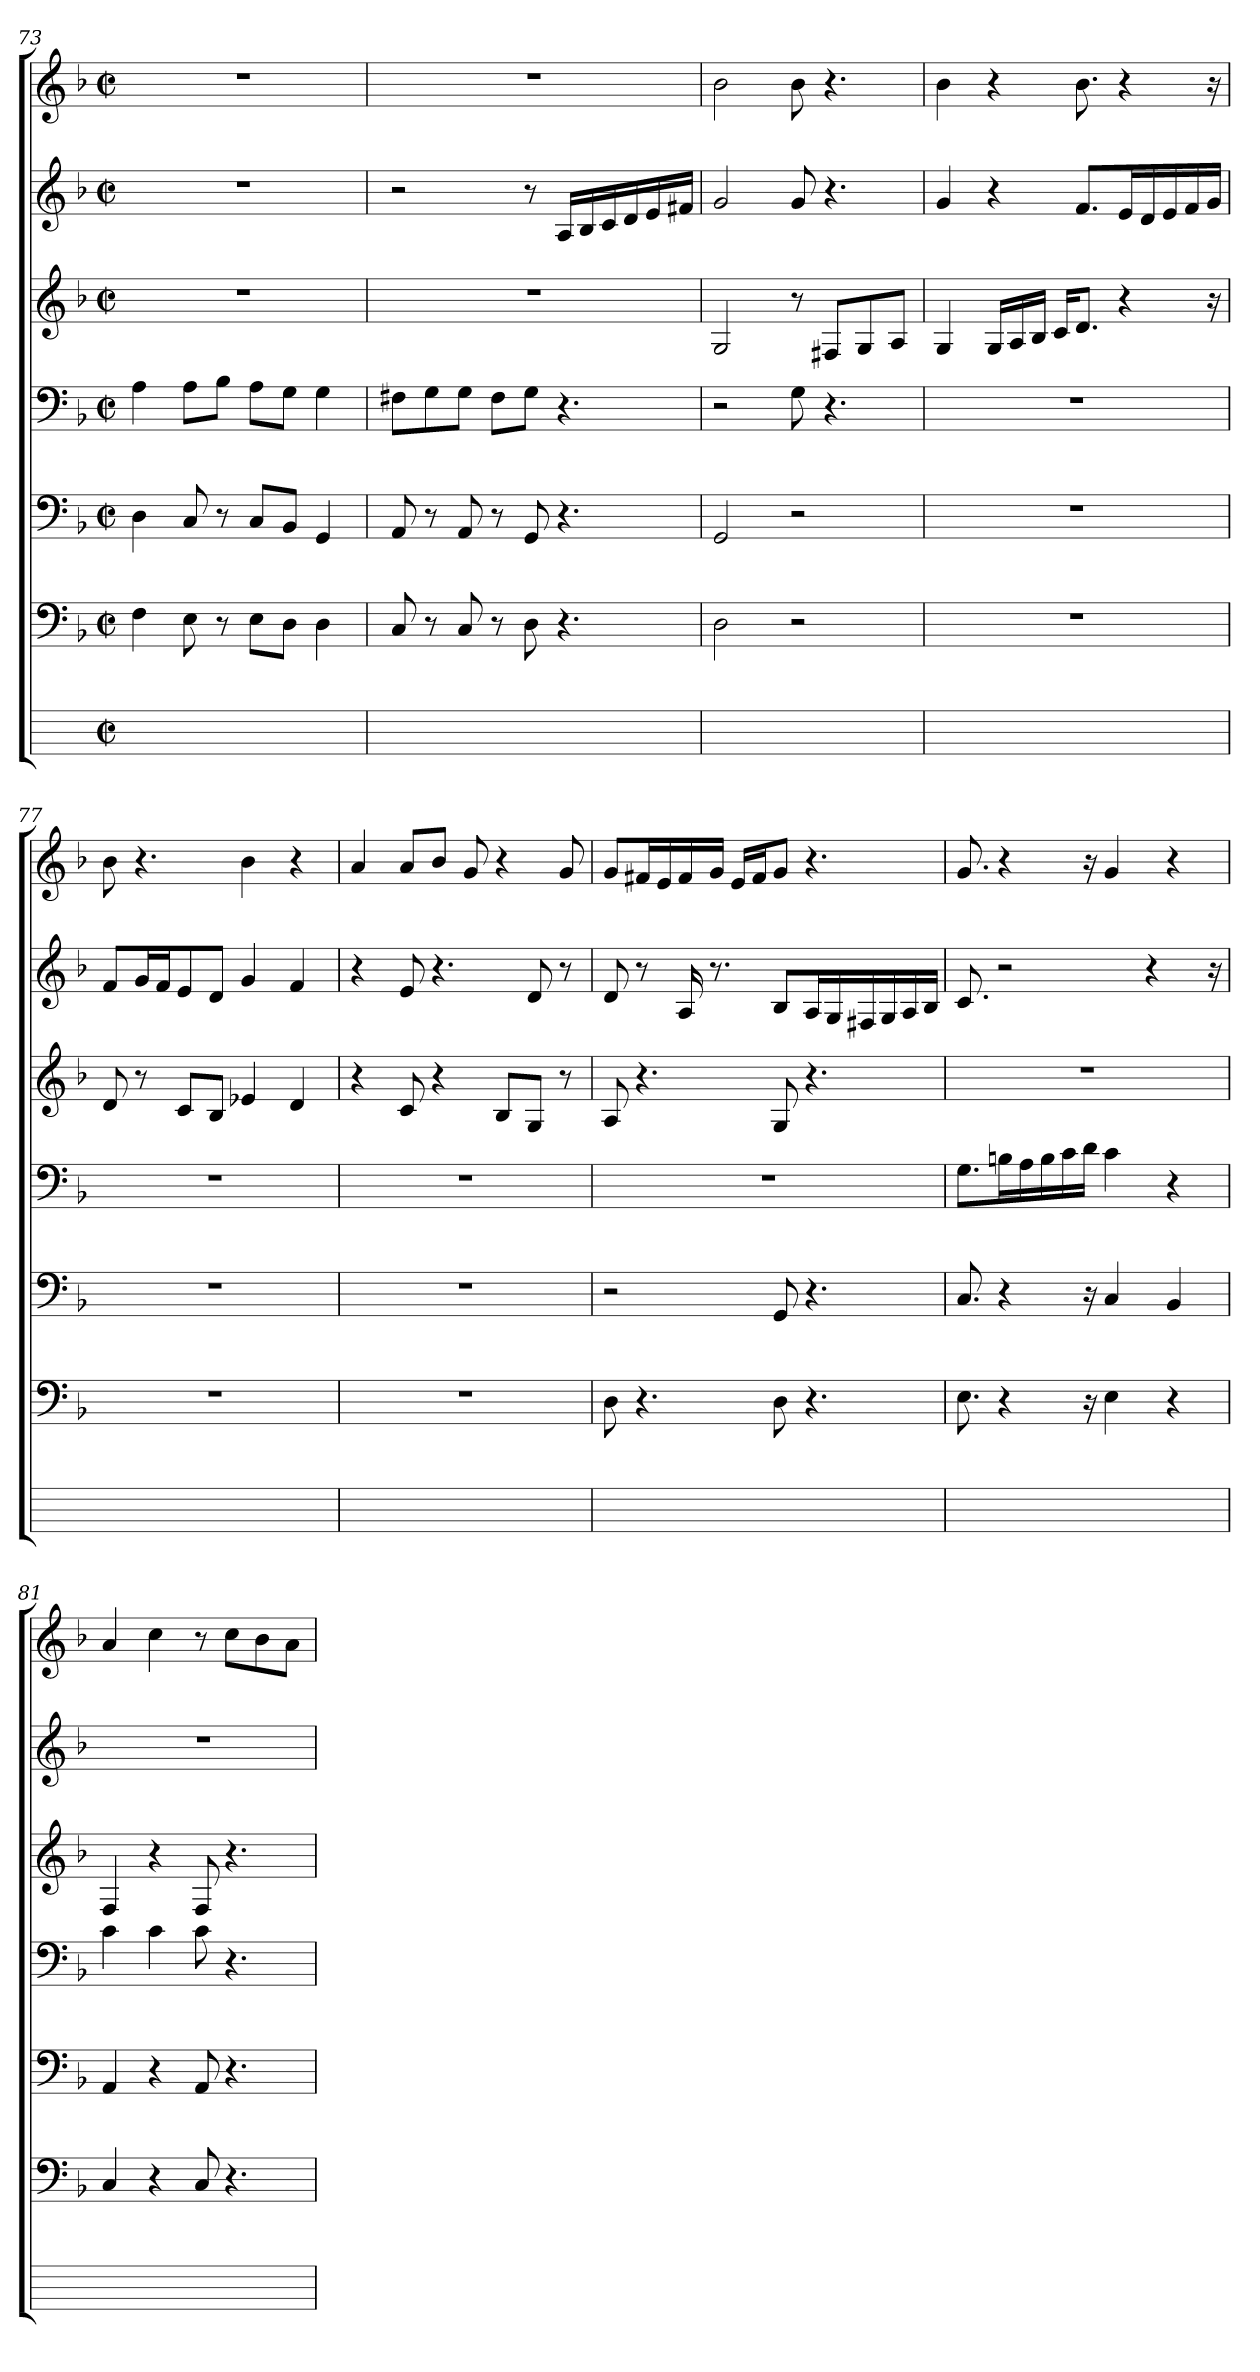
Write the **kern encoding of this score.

**kern	**kern	**kern	**kern	**kern	**kern	**kern
*part7	*part6	*part5	*part4	*part3	*part2	*part1
*staff7	*staff6	*staff5	*staff4	*staff3	*staff2	*staff1
*	*clefF4	*clefF4	*clefF4	*clefG2	*clefG2	*clefG2
*	*k[b-]	*k[b-]	*k[b-]	*k[b-]	*k[b-]	*k[b-]
*	*F:	*F:	*F:	*F:	*F:	*F:
*M2/2	*M2/2	*M2/2	*M2/2	*M2/2	*M2/2	*M2/2
*met(c|)	*met(c|)	*met(c|)	*met(c|)	*met(c|)	*met(c|)	*met(c|)
=73	=73	=73	=73	=73	=73	=73
1ryy	4Fi	4Di	4A	1r	1r	1r
.	8E	8C	8AiL	.	.	.
.	8r	8r	8B-jJ	.	.	.
.	8EiL	8CiL	8AiL	.	.	.
.	8DJ	8BB-J	8GiJ	.	.	.
.	4D	4GG	4Gi	.	.	.
=74	=74	=74	=74	=74	=74	=74
1ryy	8CZ	8AA	8F#XL	1r	2r	1r
.	8r	8r	8Gj	.	.	.
.	8C	8AAi	8GZJ	.	.	.
.	8r	8r	8F#jL	.	.	.
.	8D	8GG	8GJ	.	8r	.
.	4.r	4.r	4.r	.	16AjLL	.
.	.	.	.	.	16B-j	.
.	.	.	.	.	16cj	.
.	.	.	.	.	16dj	.
.	.	.	.	.	16ej	.
.	.	.	.	.	16f#XjJJ	.
=75	=75	=75	=75	=75	=75	=75
1ryy	2Di	2GGi	2r	2G	2g	2b-
.	2r	2r	8Gi	8r	8gi	8b-i
.	.	.	4.r	8F#XjL	4.r	4.r
.	.	.	.	8Gj	.	.
.	.	.	.	8AjJ	.	.
=76	=76	=76	=76	=76	=76	=76
1ryy	1r	1r	1r	4G	4g	4b-
.	.	.	.	16GjLL	4r	4r
.	.	.	.	16Aj	.	.
.	.	.	.	16B-jJJ	.	.
.	.	.	.	16cjKL	.	.
.	.	.	.	8.dJ	8.fL	8.b-
.	.	.	.	4r	16ejL	4r
.	.	.	.	.	16dj	.
.	.	.	.	.	16ej	.
.	.	.	.	.	16fj	.
.	.	.	.	16r	16gjJJ	16r
=77	=77	=77	=77	=77	=77	=77
1ryy	1r	1r	1r	8di	8fiL	8b-i
.	.	.	.	8r	16gjL	4.r
.	.	.	.	.	16fjJ	.
.	.	.	.	8cL	8e	.
.	.	.	.	8B-J	8dJ	.
.	.	.	.	4e-X	4g	4b-
.	.	.	.	4d	4f	4r
=78	=78	=78	=78	=78	=78	=78
1ryy	1r	1r	1r	4r	4r	4a
.	.	.	.	8c	8e	8aiL
.	.	.	.	4r	4.r	8b-jJ
.	.	.	.	.	.	8g
.	.	.	.	8B-L	.	4r
.	.	.	.	8GJ	8d	.
.	.	.	.	8r	8r	8gj
=79	=79	=79	=79	=79	=79	=79
1ryy	8D	2r	1r	8A	8di	8giL
.	4.r	.	.	4.r	8r	16f#XiL
.	.	.	.	.	.	16ej
.	.	.	.	.	16A	16f#i
.	.	.	.	.	8.r	16gjJJ
.	.	.	.	.	.	16ejLL
.	.	.	.	.	.	16f#jJ
.	8Di	8GG	.	8G	8B-L	8gJ
.	4.r	4.r	.	4.r	16AjL	4.r
.	.	.	.	.	16Gj	.
.	.	.	.	.	16F#Xj	.
.	.	.	.	.	16Gj	.
.	.	.	.	.	16Aj	.
.	.	.	.	.	16B-jJJ	.
=80	=80	=80	=80	=80	=80	=80
1ryy	8.E	8.C	8.GiL	1r	8.c	8.gi
.	4r	4r	16BnjL	.	2r	4r
.	.	.	16Aj	.	.	.
.	.	.	16Bj	.	.	.
.	.	.	16cj	.	.	.
.	16r	16r	16djJJ	.	.	16r
.	4Ei	4Ci	4c	.	.	4g
.	.	.	.	.	4r	.
.	4r	4BB-	4r	.	.	4r
.	.	.	.	.	16r	.
=81	=81	=81	=81	=81	=81	=81
1ryy	4C	4AA	4ci	4F	1r	4a
.	4r	4r	4c	4r	.	4cc
.	8Ci	8AAi	8c	8Fi	.	8r
.	4.r	4.r	4.r	4.r	.	8ccjL
.	.	.	.	.	.	8b-
.	.	.	.	.	.	8aJ
=	=	=	=	=	=	=
*-	*-	*-	*-	*-	*-	*-
